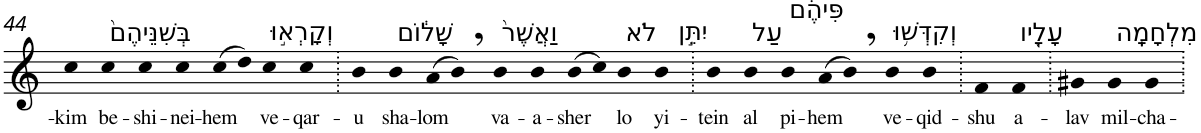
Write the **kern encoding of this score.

**kern	**text
*part1	*part1
*staff1	*staff1
*I"Piano	*
*I'Pno	*
!!LO:PB:g=z
*clefG2	*
*k[]	*
=44	=44
!	!LO:LY:b
4cc	-kim
!LO:TX:a:t=בְּשִׁנֵּיהֶם֙	!
!	!LO:LY:b
4cc	be-
!	!LO:LY:b
4cc	-shi-
!	!LO:LY:b
4cc	-nei-
!	!LO:LY:b
(>8cc	-hem
8dd)	.
!LO:TX:a:t=וְקָרְא֣וּ	!
!	!LO:LY:b
4cc	ve-
!	!LO:LY:b
4cc	-qar-
=45.	=45.
!	!LO:LY:b
4b	-u
!LO:TX:a:t=שָׁל֔וֹם	!
!	!LO:LY:b
4b	sha-
!	!LO:LY:b
(>8a	-lom
8b,)	.
!LO:TX:a:t=וַאֲשֶׁר֙	!
!	!LO:LY:b
4b	va-
!	!LO:LY:b
4b	-a-
!	!LO:LY:b
(>8b	-sher
8cc)	.
!LO:TX:a:t=לֹא	!
!	!LO:LY:b
4b	lo
!LO:TX:a:t=יִתֵּ֣ן	!
!	!LO:LY:b
4b	yi-
=46.	=46.
!	!LO:LY:b
4b	-tein
!LO:TX:a:t=עַל	!
!	!LO:LY:b
4b	al
!LO:TX:a:t=פִּיהֶ֔ם	!
!	!LO:LY:b
4b	pi-
!	!LO:LY:b
(>8a	-hem
8b,)	.
!LO:TX:a:t=וְקִדְּשׁ֥וּ	!
!	!LO:LY:b
4b	ve-
!	!LO:LY:b
4b	-qid-
=47.	=47.
!	!LO:LY:b
4f	-shu
!LO:TX:a:t=עָלָ֖יו	!
!	!LO:LY:b
4f	a-
=48.	=48.
!	!LO:LY:b
4g#X	-lav
!LO:TX:a:t=מִלְחָמָֽה	!
!	!LO:LY:b
4g#	mil-
!	!LO:LY:b
4g#	-cha-
=.	=.
*-	*-
